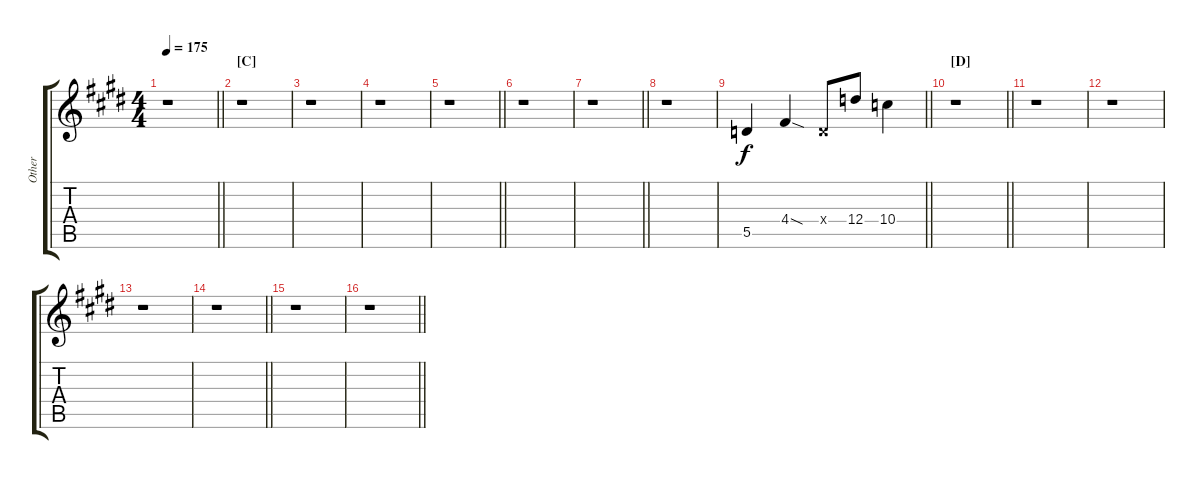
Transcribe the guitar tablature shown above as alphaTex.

\track ("Other" "Other") {instrument distortionguitar}
\staff {score tabs}
\tuning (E4 B3 G3 D3 A2 E2) {hide}
\ts (4 4)
\tempo 175
\clef g2
\barLineRight lightlight
\ks c#minor
r.1{dy f} |
\section ("" "[C]")
r.1 |
r.1 |
r.1 |
\barLineRight lightlight
r.1 |
r.1 |
\barLineRight lightlight
r.1 |
r.1 |
\barLineRight lightlight
5.5.4 4.4{sod}.4 0.4{x}.8 12.4.8 10.4.4 |
\section ("" "[D]")
\barLineRight lightlight
r.1 |
r.1 |
r.1 |
r.1 |
\barLineRight lightlight
r.1 |
r.1 |
\barLineRight lightlight
r.1
